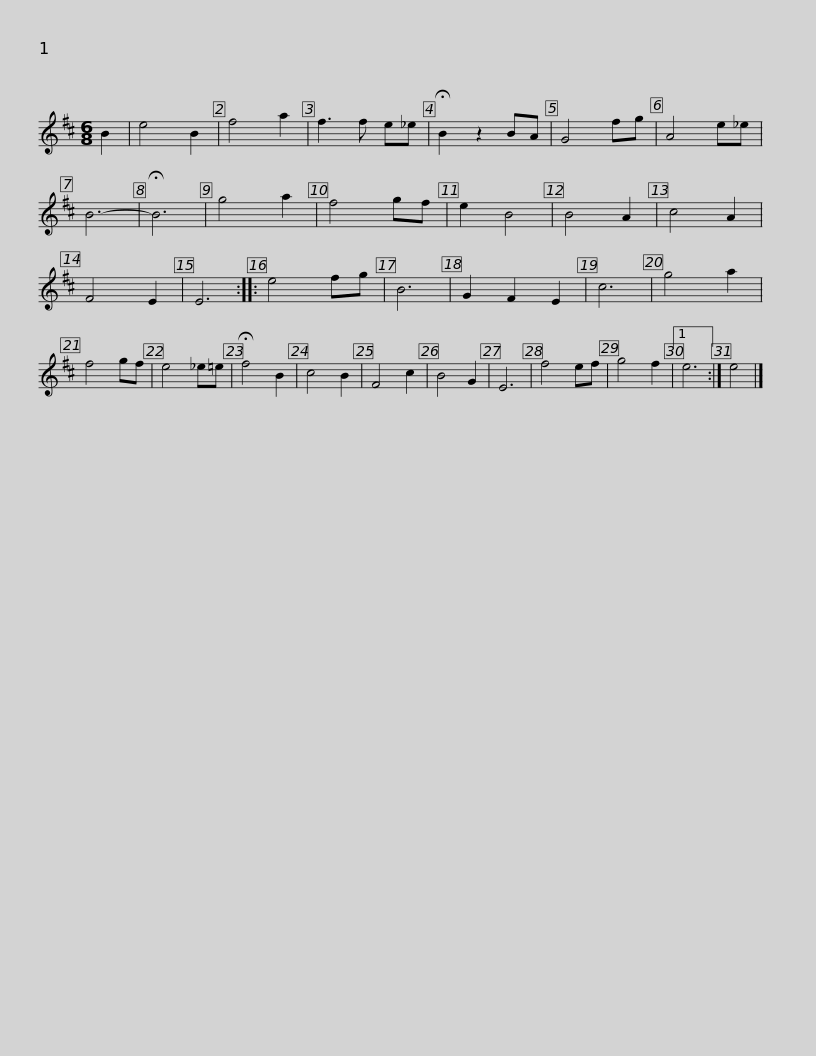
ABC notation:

X:1
L:1/8
M:6/8
I:linebreak $
K:D
V:1 treble
V:1
 B2 | e4 B2 | f4 a2 | f3 f e_e | !fermata!B2 z2 BA | %5
 G4 fg | A4 e_e | B6- | !fermata!B6 | g4 a2 | %10
 f4 gf | e2 B4 | B4 A2 | c4 A2 |$ F4 E2 | %15
 E6 :: e4 fg | B6 | G2 F2 E2 | c6 | %20
 g4 a2 | f4 gf | e4 _e=e | !fermata!f4 B2 | c4 B2 | %25
 F4 c2 | B4 G2 | E6 | f4 ef |$ g4 f2 |1 %30
 e6 :| e4 |] %32
